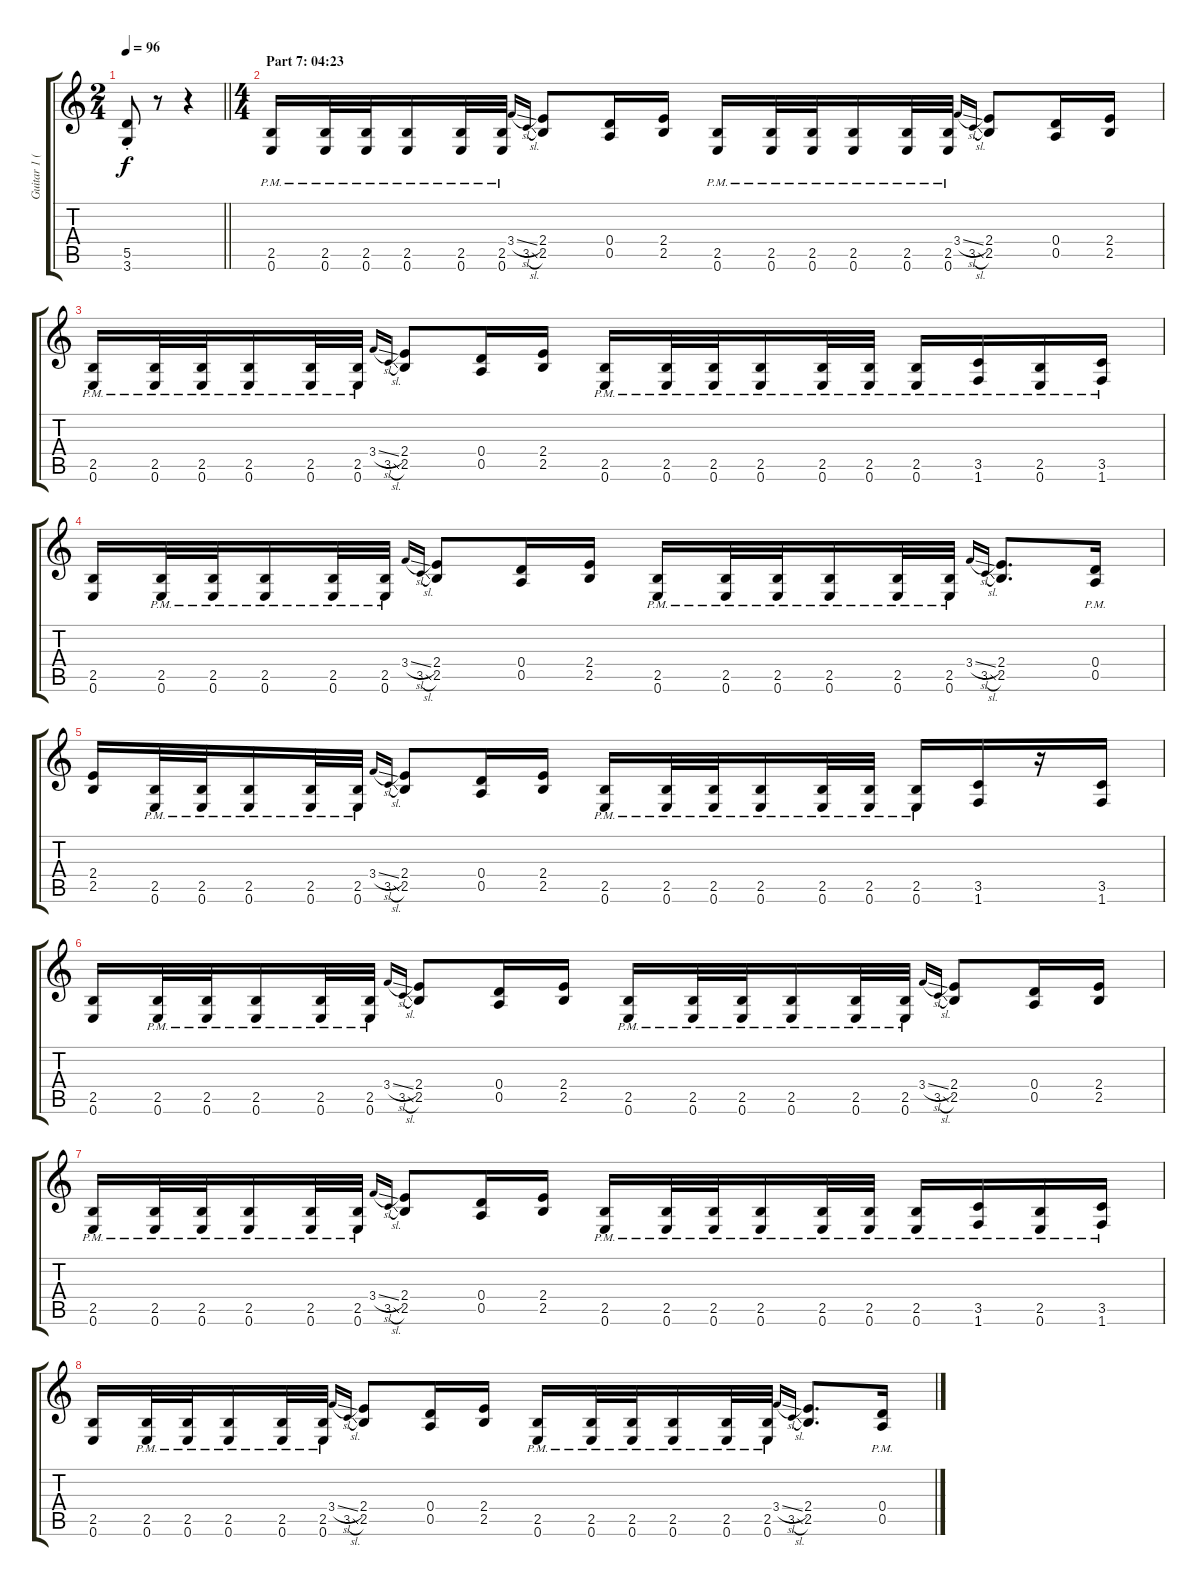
\track ("Guitar 1 (Distortion)" "Guitar 1 (") {instrument distortionguitar}
\staff {score tabs}
\tuning (E4 B3 G3 D3 A2 E2) {hide}
\ts (2 4)
\tempo 96
\clef g2
\barLineRight lightlight
\ks c
(5.5{st} 3.6{st}).8{dy f} r.8 r.4 |
\ts (4 4)
\section ("" "Part 7: 04:23")
(2.5{pm} 0.6{pm}).16 (2.5{pm} 0.6{pm}).32 (2.5{pm} 0.6{pm}).32 (2.5{pm} 0.6{pm}).16 (2.5{pm} 0.6{pm}).32 (2.5{pm} 0.6{pm}).32 3.4{sl}.16{gr onbeat} 3.5{sl}.16{gr onbeat} (2.4 2.5).8 (0.4 0.5).16 (2.4 2.5).16 (2.5{pm} 0.6{pm}).16 (2.5{pm} 0.6{pm}).32 (2.5{pm} 0.6{pm}).32 (2.5{pm} 0.6{pm}).16 (2.5{pm} 0.6{pm}).32 (2.5{pm} 0.6{pm}).32 3.4{sl}.16{gr onbeat} 3.5{sl}.16{gr onbeat} (2.4 2.5).8 (0.4 0.5).16 (2.4 2.5).16 |
(2.5{pm} 0.6{pm}).16 (2.5{pm} 0.6{pm}).32 (2.5{pm} 0.6{pm}).32 (2.5{pm} 0.6{pm}).16 (2.5{pm} 0.6{pm}).32 (2.5{pm} 0.6{pm}).32 3.4{sl}.16{gr onbeat} 3.5{sl}.16{gr onbeat} (2.4 2.5).8 (0.4 0.5).16 (2.4 2.5).16 (2.5{pm} 0.6{pm}).16 (2.5{pm} 0.6{pm}).32 (2.5{pm} 0.6{pm}).32 (2.5{pm} 0.6{pm}).16 (2.5{pm} 0.6{pm}).32 (2.5{pm} 0.6{pm}).32 (2.5{pm} 0.6{pm}).16 (3.5{pm} 1.6{pm}).16 (2.5{pm} 0.6{pm}).16 (3.5{pm} 1.6{pm}).16 |
(2.5 0.6).16 (2.5{pm} 0.6{pm}).32 (2.5{pm} 0.6{pm}).32 (2.5{pm} 0.6{pm}).16 (2.5{pm} 0.6{pm}).32 (2.5{pm} 0.6{pm}).32 3.4{sl}.16{gr onbeat} 3.5{sl}.16{gr onbeat} (2.4 2.5).8 (0.4 0.5).16 (2.4 2.5).16 (2.5{pm} 0.6{pm}).16 (2.5{pm} 0.6{pm}).32 (2.5{pm} 0.6{pm}).32 (2.5{pm} 0.6{pm}).16 (2.5{pm} 0.6{pm}).32 (2.5{pm} 0.6{pm}).32 3.4{sl}.16{gr onbeat} 3.5{sl}.16{gr onbeat} (2.4 2.5).8{d} (0.4{pm} 0.5{pm}).16 |
(2.4 2.5).16 (2.5{pm} 0.6{pm}).32 (2.5{pm} 0.6{pm}).32 (2.5{pm} 0.6{pm}).16 (2.5{pm} 0.6{pm}).32 (2.5{pm} 0.6{pm}).32 3.4{sl}.16{gr onbeat} 3.5{sl}.16{gr onbeat} (2.4 2.5).8 (0.4 0.5).16 (2.4 2.5).16 (2.5{pm} 0.6{pm}).16 (2.5{pm} 0.6{pm}).32 (2.5{pm} 0.6{pm}).32 (2.5{pm} 0.6{pm}).16 (2.5{pm} 0.6{pm}).32 (2.5{pm} 0.6{pm}).32 (2.5{pm} 0.6{pm}).16 (3.5 1.6).16 r.16 (3.5 1.6).16 |
(2.5 0.6).16 (2.5{pm} 0.6{pm}).32 (2.5{pm} 0.6{pm}).32 (2.5{pm} 0.6{pm}).16 (2.5{pm} 0.6{pm}).32 (2.5{pm} 0.6{pm}).32 3.4{sl}.16{gr onbeat} 3.5{sl}.16{gr onbeat} (2.4 2.5).8 (0.4 0.5).16 (2.4 2.5).16 (2.5{pm} 0.6{pm}).16 (2.5{pm} 0.6{pm}).32 (2.5{pm} 0.6{pm}).32 (2.5{pm} 0.6{pm}).16 (2.5{pm} 0.6{pm}).32 (2.5{pm} 0.6{pm}).32 3.4{sl}.16{gr onbeat} 3.5{sl}.16{gr onbeat} (2.4 2.5).8 (0.4 0.5).16 (2.4 2.5).16 |
(2.5{pm} 0.6{pm}).16 (2.5{pm} 0.6{pm}).32 (2.5{pm} 0.6{pm}).32 (2.5{pm} 0.6{pm}).16 (2.5{pm} 0.6{pm}).32 (2.5{pm} 0.6{pm}).32 3.4{sl}.16{gr onbeat} 3.5{sl}.16{gr onbeat} (2.4 2.5).8 (0.4 0.5).16 (2.4 2.5).16 (2.5{pm} 0.6{pm}).16 (2.5{pm} 0.6{pm}).32 (2.5{pm} 0.6{pm}).32 (2.5{pm} 0.6{pm}).16 (2.5{pm} 0.6{pm}).32 (2.5{pm} 0.6{pm}).32 (2.5{pm} 0.6{pm}).16 (3.5{pm} 1.6{pm}).16 (2.5{pm} 0.6{pm}).16 (3.5{pm} 1.6{pm}).16 |
(2.5 0.6).16 (2.5{pm} 0.6{pm}).32 (2.5{pm} 0.6{pm}).32 (2.5{pm} 0.6{pm}).16 (2.5{pm} 0.6{pm}).32 (2.5{pm} 0.6{pm}).32 3.4{sl}.16{gr onbeat} 3.5{sl}.16{gr onbeat} (2.4 2.5).8 (0.4 0.5).16 (2.4 2.5).16 (2.5{pm} 0.6{pm}).16 (2.5{pm} 0.6{pm}).32 (2.5{pm} 0.6{pm}).32 (2.5{pm} 0.6{pm}).16 (2.5{pm} 0.6{pm}).32 (2.5{pm} 0.6{pm}).32 3.4{sl}.16{gr onbeat} 3.5{sl}.16{gr onbeat} (2.4 2.5).8{d} (0.4{pm} 0.5{pm}).16
